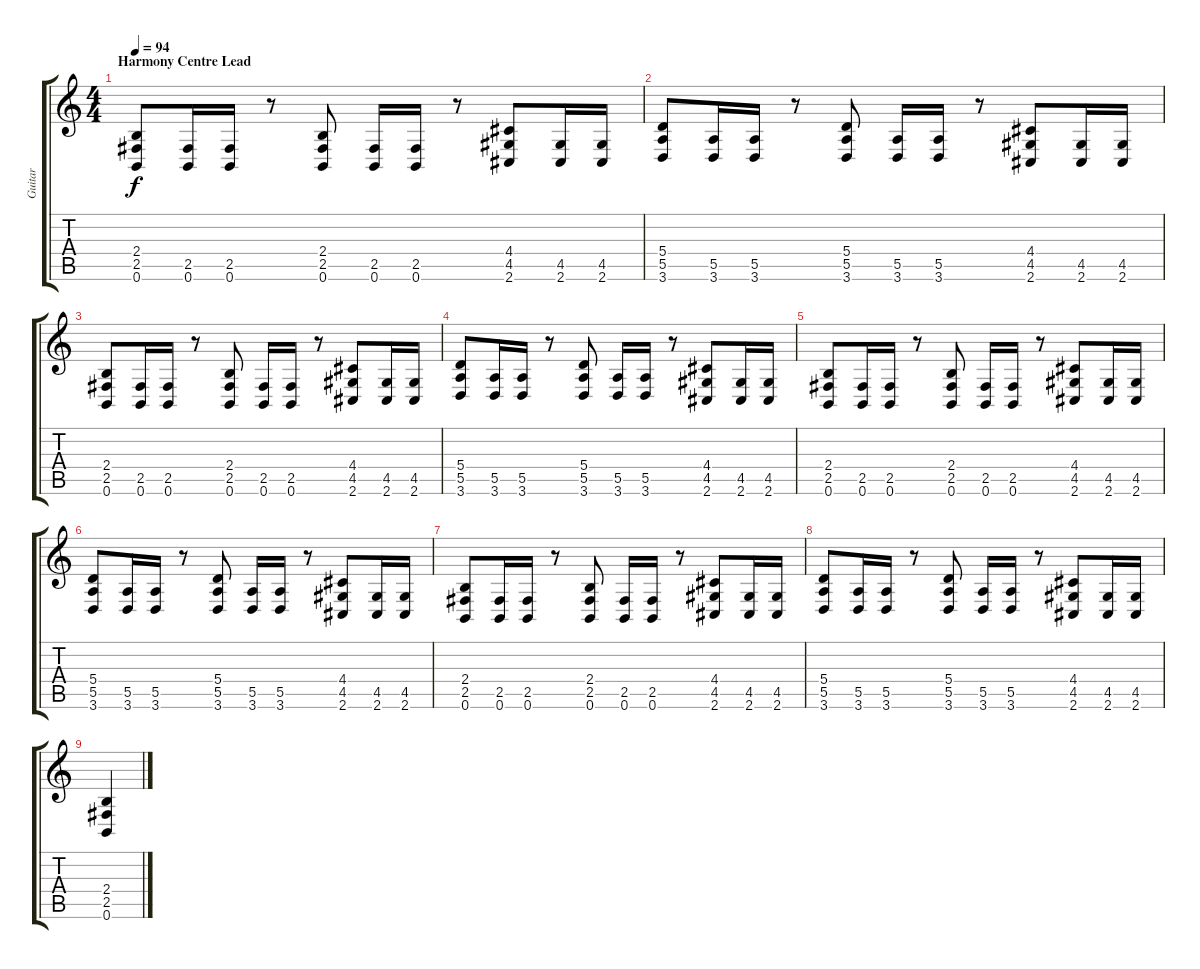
\track ("Guitar" "Guitar") {instrument distortionguitar}
\staff {score tabs}
\tuning (B3 Gb3 D3 A2 E2 B1) {hide}
\ts (4 4)
\section ("" "Harmony Centre Lead")
\tempo 94
\clef g2
\ks c
(2.4 2.5 0.6).8{dy f} (2.5 0.6).16 (2.5 0.6).16 r.8 (2.4 2.5 0.6).8 (2.5 0.6).16 (2.5 0.6).16 r.8 (4.4 4.5 2.6).8 (4.5 2.6).16 (4.5 2.6).16 |
(5.4 5.5 3.6).8 (5.5 3.6).16 (5.5 3.6).16 r.8 (5.4 5.5 3.6).8 (5.5 3.6).16 (5.5 3.6).16 r.8 (4.4 4.5 2.6).8 (4.5 2.6).16 (4.5 2.6).16 |
(2.4 2.5 0.6).8 (2.5 0.6).16 (2.5 0.6).16 r.8 (2.4 2.5 0.6).8 (2.5 0.6).16 (2.5 0.6).16 r.8 (4.4 4.5 2.6).8 (4.5 2.6).16 (4.5 2.6).16 |
(5.4 5.5 3.6).8 (5.5 3.6).16 (5.5 3.6).16 r.8 (5.4 5.5 3.6).8 (5.5 3.6).16 (5.5 3.6).16 r.8 (4.4 4.5 2.6).8 (4.5 2.6).16 (4.5 2.6).16 |
(2.4 2.5 0.6).8 (2.5 0.6).16 (2.5 0.6).16 r.8 (2.4 2.5 0.6).8 (2.5 0.6).16 (2.5 0.6).16 r.8 (4.4 4.5 2.6).8 (4.5 2.6).16 (4.5 2.6).16 |
(5.4 5.5 3.6).8 (5.5 3.6).16 (5.5 3.6).16 r.8 (5.4 5.5 3.6).8 (5.5 3.6).16 (5.5 3.6).16 r.8 (4.4 4.5 2.6).8 (4.5 2.6).16 (4.5 2.6).16 |
(2.4 2.5 0.6).8 (2.5 0.6).16 (2.5 0.6).16 r.8 (2.4 2.5 0.6).8 (2.5 0.6).16 (2.5 0.6).16 r.8 (4.4 4.5 2.6).8 (4.5 2.6).16 (4.5 2.6).16 |
(5.4 5.5 3.6).8 (5.5 3.6).16 (5.5 3.6).16 r.8 (5.4 5.5 3.6).8 (5.5 3.6).16 (5.5 3.6).16 r.8 (4.4 4.5 2.6).8 (4.5 2.6).16 (4.5 2.6).16 |
(2.4 2.5 0.6).4
